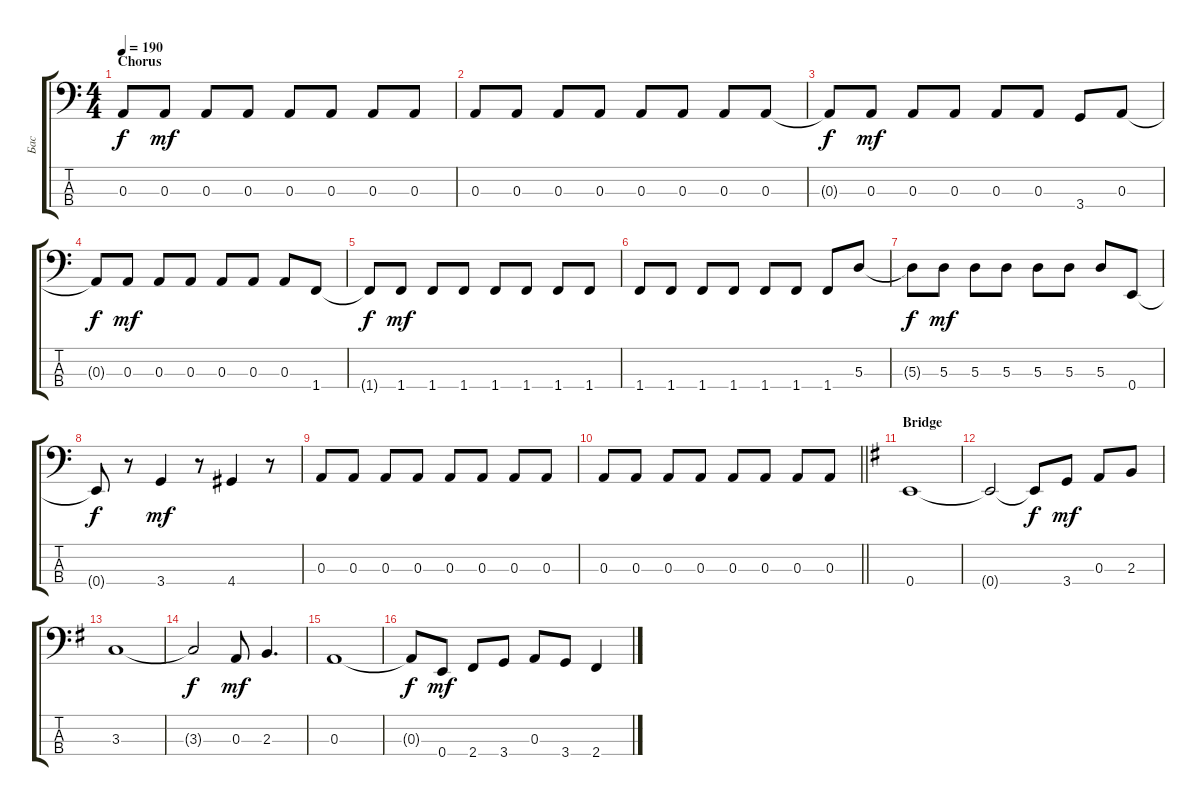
\track ("Бас" "Бас") {instrument electricbassfinger}
\staff {score tabs}
\tuning (G2 D2 A1 E1) {hide}
\ts (4 4)
\section ("" "Chorus")
\tempo 190
\clef f4
\ks aminor
0.3{t}.8{dy f} 0.3.8{dy mf} 0.3.8 0.3.8 0.3.8 0.3.8 0.3.8 0.3.8 |
0.3.8 0.3.8 0.3.8 0.3.8 0.3.8 0.3.8 0.3.8 0.3.8 |
0.3{t}.8{dy f} 0.3.8{dy mf} 0.3.8 0.3.8 0.3.8 0.3.8 3.4.8 0.3.8 |
0.3{t}.8{dy f} 0.3.8{dy mf} 0.3.8 0.3.8 0.3.8 0.3.8 0.3.8 1.4.8 |
1.4{t}.8{dy f} 1.4.8{dy mf} 1.4.8 1.4.8 1.4.8 1.4.8 1.4.8 1.4.8 |
1.4.8 1.4.8 1.4.8 1.4.8 1.4.8 1.4.8 1.4.8 5.3.8 |
5.3{t}.8{dy f} 5.3.8{dy mf} 5.3.8 5.3.8 5.3.8 5.3.8 5.3.8 0.4.8 |
0.4{t}.8{dy f} r.8 3.4.4{dy mf} r.8 4.4.4 r.8 |
0.3.8 0.3.8 0.3.8 0.3.8 0.3.8 0.3.8 0.3.8 0.3.8 |
\barLineRight lightlight
0.3.8 0.3.8 0.3.8 0.3.8 0.3.8 0.3.8 0.3.8 0.3.8 |
\section ("" "Bridge")
\ks eminor
0.4.1 |
0.4{t}.2 0.4{t}.8{dy f} 3.4.8{dy mf} 0.3.8 2.3.8 |
3.3.1 |
3.3{t}.2{dy f} 0.3.8{dy mf} 2.3.4{d} |
0.3.1 |
0.3{t}.8{dy f} 0.4.8{dy mf} 2.4.8 3.4.8 0.3.8 3.4.8 2.4.4
